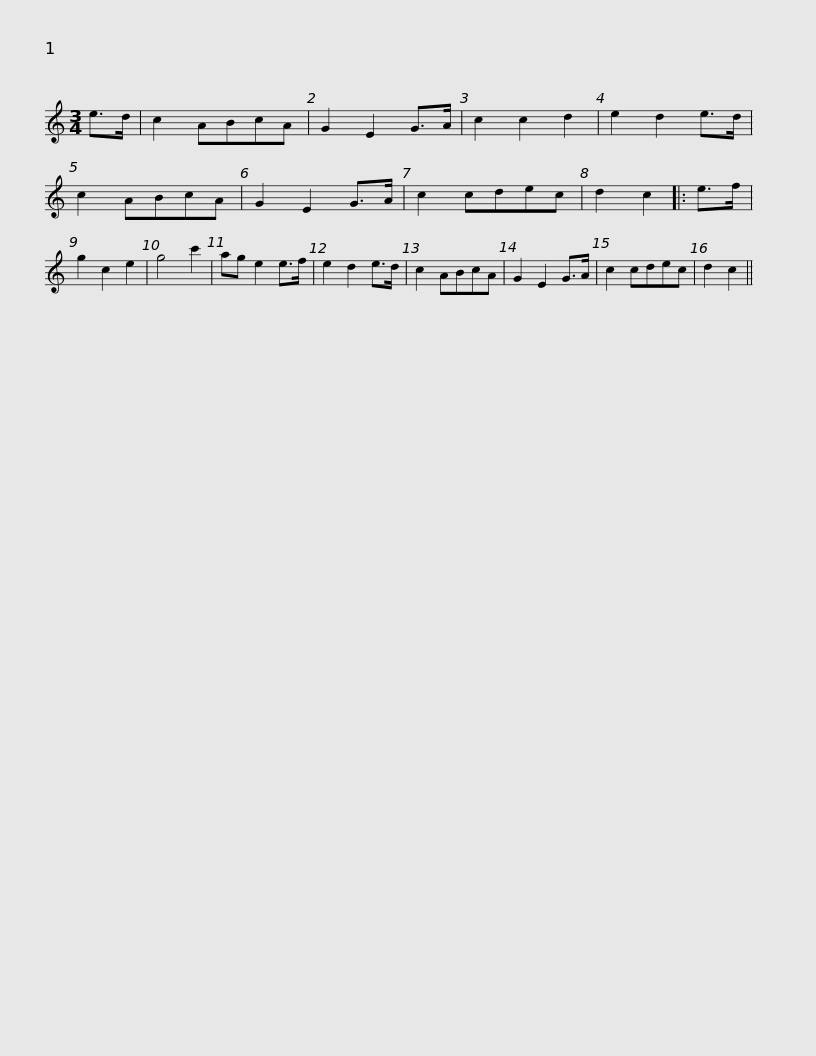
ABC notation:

X:1
L:1/8
M:3/4
I:linebreak $
K:C
V:1 treble
V:1
 e>d | c2 ABcA | G2 E2 G>A | c2 c2 d2 | e2 d2 e>d | %5
 c2 ABcA | G2 E2 G>A | c2 cdec | d2 c2 |: e>f | %10
 g2 c2 e2 |$ g4 c'2 | ag e2 e>f | e2 d2 e>d | c2 ABcA | %15
 G2 E2 G>A | c2 cdec | d2 c2 || %18
